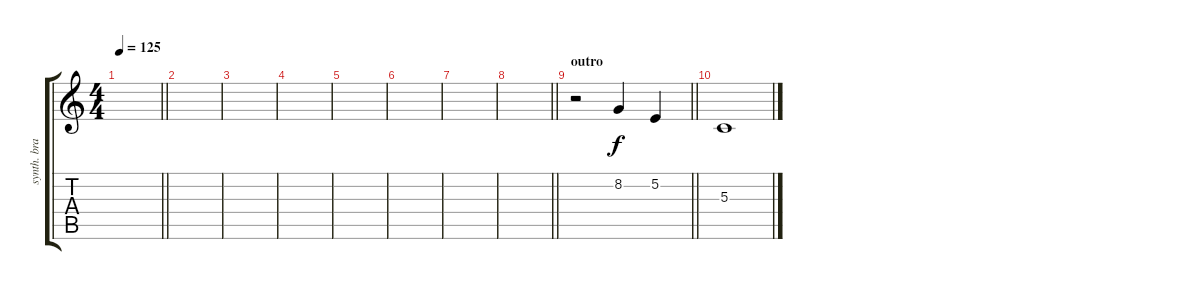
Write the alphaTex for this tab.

\track ("synth. brass" "synth. bra") {instrument synthbrass2}
\staff {score tabs}
\tuning (E4 B3 G3 D3 A2 E2) {hide}
\ts (4 4)
\tempo 125
\clef g2
\barLineRight lightlight
\ks c
|
|
|
|
|
|
|
\barLineRight lightlight
|
\section ("" "outro")
\barLineRight lightlight
r.2 8.2.4 5.2.4 |
5.3.1
